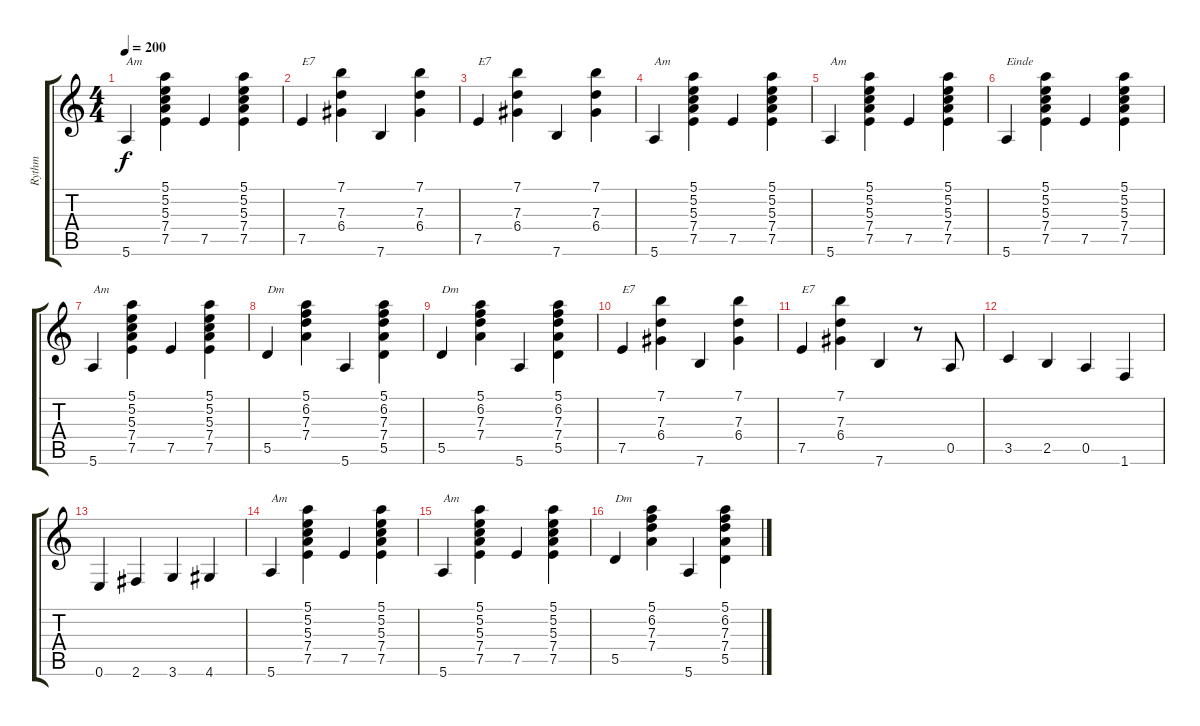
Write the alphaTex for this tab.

\track ("Rythm" "Rythm") {instrument acousticguitarsteel}
\staff {score tabs}
\tuning (E4 B3 G3 D3 A2 E2) {hide}
\ts (4 4)
\tempo 200
\clef g2
\ks c
5.6.4{txt "Am" dy f} (5.1 5.2 5.3 7.4 7.5).4 7.5.4 (5.1 5.2 5.3 7.4 7.5).4 |
7.5.4{txt "E7"} (7.1 7.3 6.4).4 7.6.4 (7.1 7.3 6.4).4 |
7.5.4{txt "E7"} (7.1 7.3 6.4).4 7.6.4 (7.1 7.3 6.4).4 |
5.6.4{txt "Am"} (5.1 5.2 5.3 7.4 7.5).4 7.5.4 (5.1 5.2 5.3 7.4 7.5).4 |
5.6.4{txt "Am"} (5.1 5.2 5.3 7.4 7.5).4 7.5.4 (5.1 5.2 5.3 7.4 7.5).4 |
5.6.4{txt "Einde"} (5.1 5.2 5.3 7.4 7.5).4 7.5.4 (5.1 5.2 5.3 7.4 7.5).4 |
5.6.4{txt "Am"} (5.1 5.2 5.3 7.4 7.5).4 7.5.4 (5.1 5.2 5.3 7.4 7.5).4 |
5.5.4{txt "Dm"} (5.1 6.2 7.3 7.4).4 5.6.4 (5.1 6.2 7.3 7.4 5.5).4 |
5.5.4{txt "Dm"} (5.1 6.2 7.3 7.4).4 5.6.4 (5.1 6.2 7.3 7.4 5.5).4 |
7.5.4{txt "E7"} (7.1 7.3 6.4).4 7.6.4 (7.1 7.3 6.4).4 |
7.5.4{txt "E7"} (7.1 7.3 6.4).4 7.6.4 r.8 0.5.8 |
3.5.4 2.5.4 0.5.4 1.6.4 |
0.6.4 2.6.4 3.6.4 4.6.4 |
5.6.4{txt "Am"} (5.1 5.2 5.3 7.4 7.5).4 7.5.4 (5.1 5.2 5.3 7.4 7.5).4 |
5.6.4{txt "Am"} (5.1 5.2 5.3 7.4 7.5).4 7.5.4 (5.1 5.2 5.3 7.4 7.5).4 |
5.5.4{txt "Dm"} (5.1 6.2 7.3 7.4).4 5.6.4 (5.1 6.2 7.3 7.4 5.5).4
